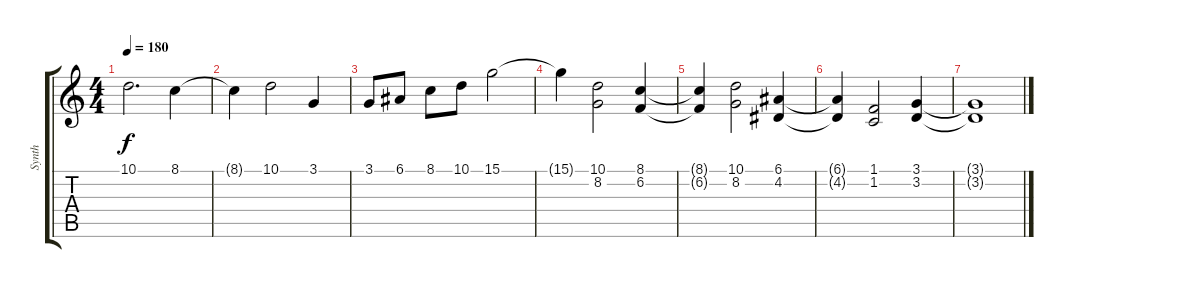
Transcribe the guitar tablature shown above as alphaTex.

\track ("Synth" "Synth") {instrument pad6metallic}
\staff {score tabs}
\tuning (E4 B3 G3 D3 A2 E2) {hide}
\ts (4 4)
\tempo 180
\clef g2
\ks c
10.1.2{d dy f} 8.1.4 |
8.1{t}.4 10.1.2 3.1.4 |
3.1.8 6.1.8 8.1.8 10.1.8 15.1.2 |
15.1{t}.4 (10.1 8.2).2 (8.1 6.2).4 |
(8.1{t} 6.2{t}).4 (10.1 8.2).2 (6.1 4.2).4 |
(6.1{t} 4.2{t}).4 (1.1 1.2).2 (3.1 3.2).4 |
(3.1{t} 3.2{t}).1
